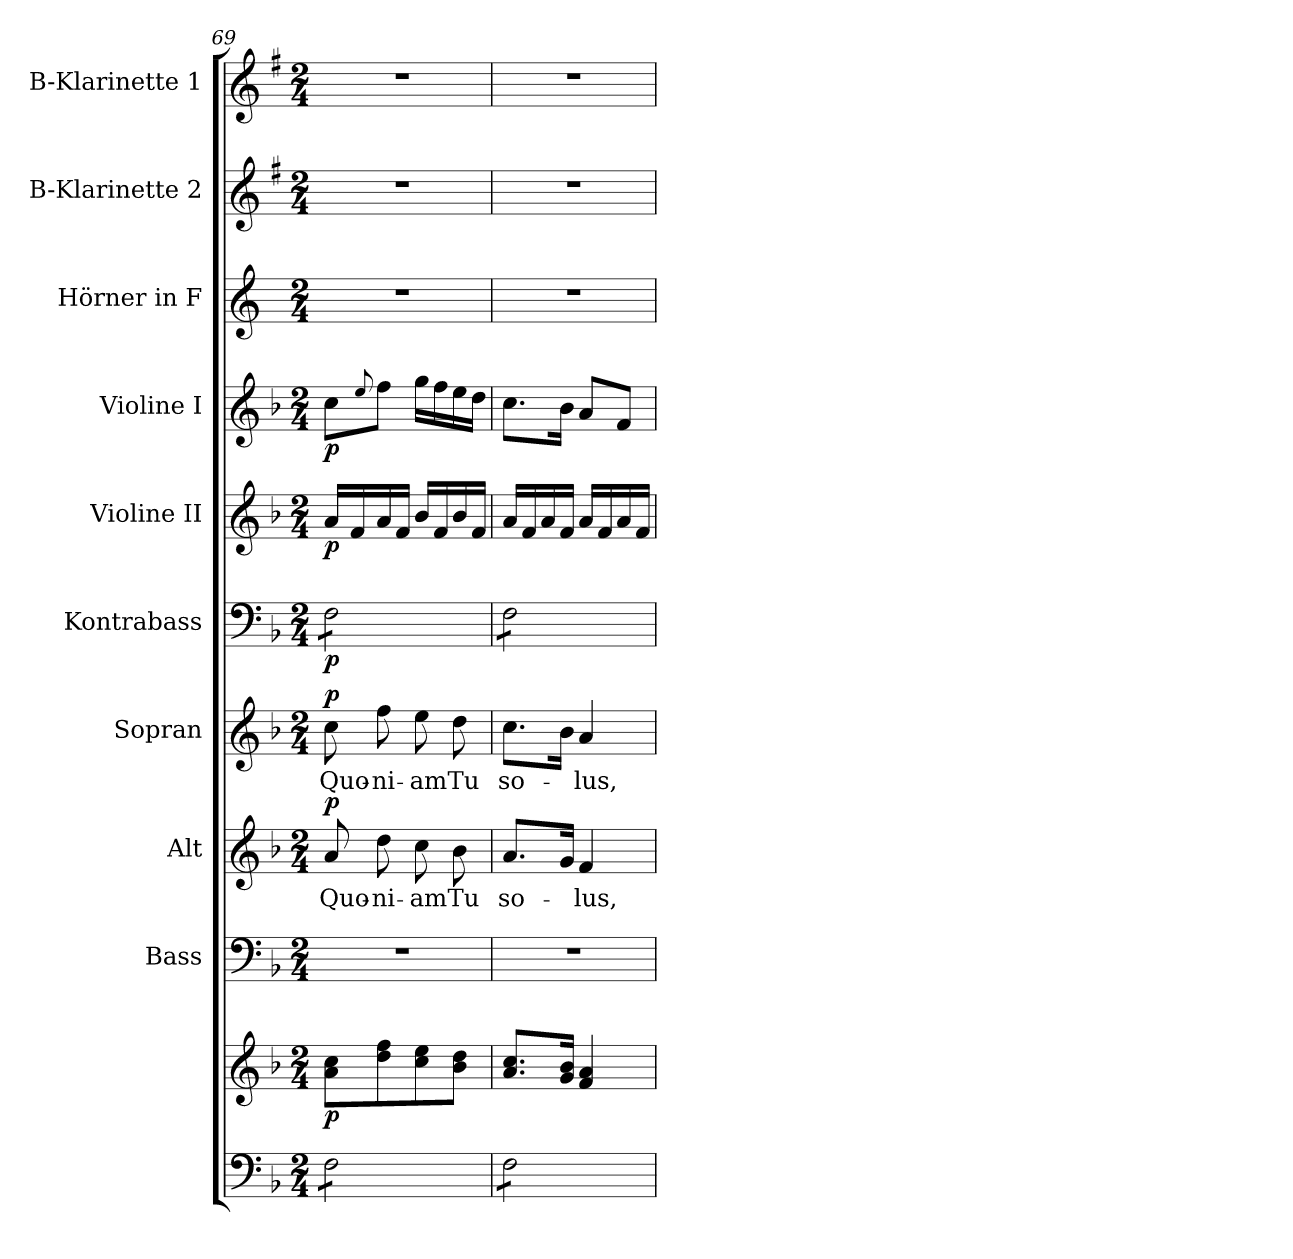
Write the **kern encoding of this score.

**kern	**kern	**dynam	**kern	**kern	**text	**dynam	**kern	**text	**dynam	**kern	**dynam	**kern	**dynam	**kern	**dynam	**kern	**kern	**kern
*part10	*part10	*part10	*part9	*part8	*part8	*part8	*part7	*part7	*part7	*part6	*part6	*part5	*part5	*part4	*part4	*part3	*part2	*part1
*staff11	*staff10	*staff10/11	*staff9	*staff8	*staff8	*staff8	*staff7	*staff7	*staff7	*staff6	*staff6	*staff5	*staff5	*staff4	*staff4	*staff3	*staff2	*staff1
*	*	*	*I"Bass	*I"Alt	*	*	*I"Sopran	*	*	*I"Kontrabass	*	*I"Violine II	*	*I"Violine I	*	*I"Hörner in F	*I"B-Klarinette 2	*I"B-Klarinette 1
*	*	*	*I'B.	*I'A.	*	*	*I'S.	*	*	*I'Kb.	*	*I'Vl. II	*	*I'Vl. I	*	*	*I'B Kl. 2	*I'B Kl. 1
*clefF4	*clefG2	*	*clefF4	*clefG2	*	*	*clefG2	*	*	*clefF4	*	*clefG2	*	*clefG2	*	*clefG2	*clefG2	*clefG2
*	*	*	*	*	*	*	*	*	*	*ITrd7c12	*	*	*	*	*	*ITrd4c7	*ITrd1c2	*ITrd1c2
*k[b-]	*k[b-]	*	*k[b-]	*k[b-]	*	*	*k[b-]	*	*	*k[b-]	*	*k[b-]	*	*k[b-]	*	*k[b-]	*k[b-]	*k[b-]
*F:	*F:	*	*F:	*F:	*	*	*F:	*	*	*F:	*	*F:	*	*F:	*	*F:	*F:	*F:
*M2/4	*M2/4	*	*M2/4	*M2/4	*	*	*M2/4	*	*	*M2/4	*	*M2/4	*	*M2/4	*	*M2/4	*M2/4	*M2/4
=69	=69	=69	=69	=69	=69	=69	=69	=69	=69	=69	=69	=69	=69	=69	=69	=69	=69	=69
!	!	!LO:DY:b	!	!	!LO:LY:b	!LO:DY:a	!	!LO:LY:b	!LO:DY:a	!	!LO:DY:b	!	!LO:DY:b	!	!LO:DY:b	!	!	!
*tremolo	*	*	*	*	*	*	*	*	*	*	*	*	*	*	*	*	*	*
*	*	*	*	*	*	*	*	*	*	*tremolo	*	*	*	*	*	*	*	*
8F\L	8a\ 8cc\L	p	2r	8a/	Quo-	p	8cc\	Quo-	p	8FF\L	p	16a/LL	p	8cc\L	p	2r	2r	2r
.	.	.	.	.	.	.	.	.	.	.	.	16f/	.	.	.	.	.	.
.	.	.	.	.	.	.	.	.	.	.	.	.	.	8qqee/	.	.	.	.
!	!	!	!	!	!LO:LY:b	!	!	!LO:LY:b	!	!	!	!	!	!	!	!	!	!
8F\	8dd\ 8ff\	.	.	8dd\	-ni-	.	8ff\	-ni-	.	8FF\	.	16a/	.	8ff\J	.	.	.	.
.	.	.	.	.	.	.	.	.	.	.	.	16f/JJ	.	.	.	.	.	.
!	!	!	!	!	!LO:LY:b	!	!	!LO:LY:b	!	!	!	!	!	!	!	!	!	!
8F\	8cc\ 8ee\	.	.	8cc\	-am	.	8ee\	-am	.	8FF\	.	16b-/LL	.	16gg\LL	.	.	.	.
.	.	.	.	.	.	.	.	.	.	.	.	16f/	.	16ff\	.	.	.	.
!	!	!	!	!	!LO:LY:b	!	!	!LO:LY:b	!	!	!	!	!	!	!	!	!	!
8F\J	8b-\ 8dd\J	.	.	8b-\	Tu	.	8dd\	Tu	.	8FF\J	.	16b-/	.	16ee\	.	.	.	.
.	.	.	.	.	.	.	.	.	.	.	.	16f/JJ	.	16dd\JJ	.	.	.	.
=70	=70	=70	=70	=70	=70	=70	=70	=70	=70	=70	=70	=70	=70	=70	=70	=70	=70	=70
!	!	!	!	!	!LO:LY:b	!	!	!LO:LY:b	!	!	!	!	!	!	!	!	!	!
8F\L	8.a/ 8.cc/L	.	2r	8.a/L	so-	.	8.cc\L	so-	.	8FF\L	.	16a/LL	.	8.cc\L	.	2r	2r	2r
.	.	.	.	.	.	.	.	.	.	.	.	16f/	.	.	.	.	.	.
8F\	.	.	.	.	.	.	.	.	.	8FF\	.	16a/	.	.	.	.	.	.
.	16g/ 16b-/Jk	.	.	16g/Jk	.	.	16b-\Jk	.	.	.	.	16f/JJ	.	16b-\Jk	.	.	.	.
!	!	!	!	!	!LO:LY:b	!	!	!LO:LY:b	!	!	!	!	!	!	!	!	!	!
8F\	4f/ 4a/	.	.	4f/	-lus,	.	4a/	-lus,	.	8FF\	.	16a/LL	.	8a/L	.	.	.	.
.	.	.	.	.	.	.	.	.	.	.	.	16f/	.	.	.	.	.	.
8F\J	.	.	.	.	.	.	.	.	.	8FF\J	.	16a/	.	8f/J	.	.	.	.
*	*	*	*	*	*	*	*	*	*	*Xtremolo	*	*	*	*	*	*	*	*
*Xtremolo	*	*	*	*	*	*	*	*	*	*	*	*	*	*	*	*	*	*
.	.	.	.	.	.	.	.	.	.	.	.	16f/JJ	.	.	.	.	.	.
=	=	=	=	=	=	=	=	=	=	=	=	=	=	=	=	=	=	=
*-	*-	*-	*-	*-	*-	*-	*-	*-	*-	*-	*-	*-	*-	*-	*-	*-	*-	*-
